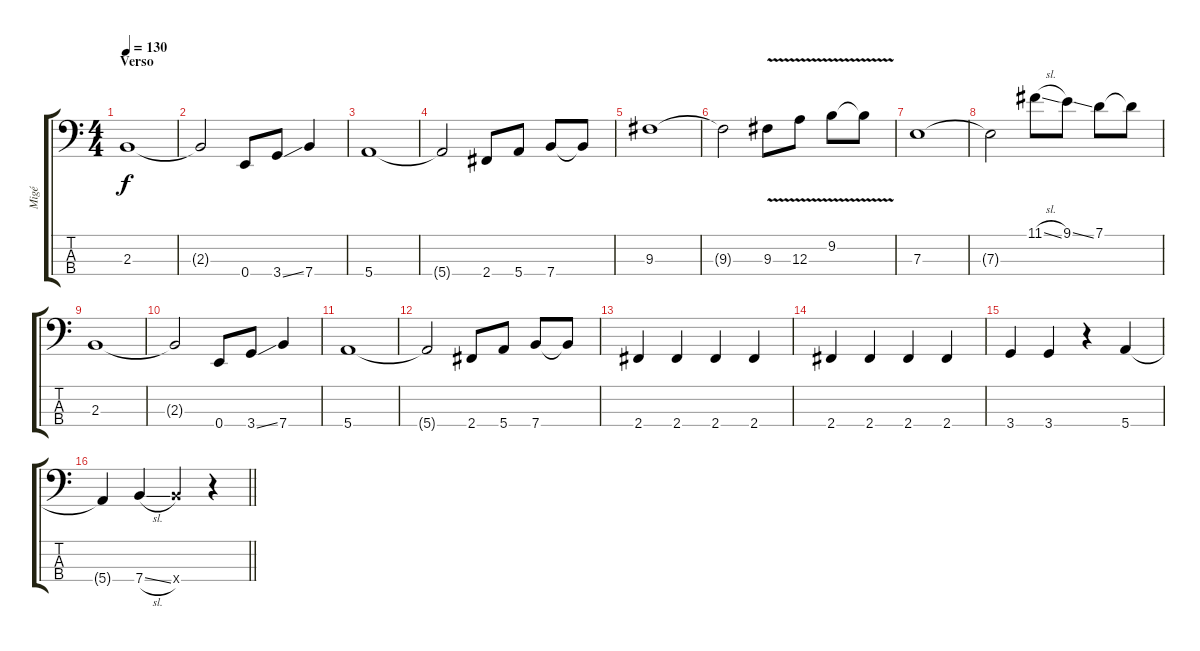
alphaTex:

\track ("Migé" "Migé") {instrument electricbassfinger}
\staff {score tabs}
\tuning (G2 D2 A1 E1) {hide}
\ts (4 4)
\section ("" "Verso")
\tempo 130
\clef f4
\ks c
2.3.1{dy f} |
2.3{t}.2 0.4.8 3.4{ss}.8 7.4.4 |
5.4.1 |
5.4{t}.2 2.4.8 5.4.8 7.4.8 7.4{t}.8 |
9.3.1 |
9.3{t}.2 9.3{v}.8 12.3{v}.8 9.2{v}.8 9.2{t}.8 |
7.3.1 |
7.3{t}.2 11.1{sl}.8 9.1{ss}.8 7.1.8 7.1{t}.8 |
2.3.1 |
2.3{t}.2 0.4.8 3.4{ss}.8 7.4.4 |
5.4.1 |
5.4{t}.2 2.4.8 5.4.8 7.4.8 7.4{t}.8 |
2.4.4 2.4.4 2.4.4 2.4.4 |
2.4.4 2.4.4 2.4.4 2.4.4 |
3.4.4 3.4.4 r.4 5.4.4 |
\barLineRight lightlight
5.4{t}.4 7.4{sl}.4 7.4{x}.4 r.4
